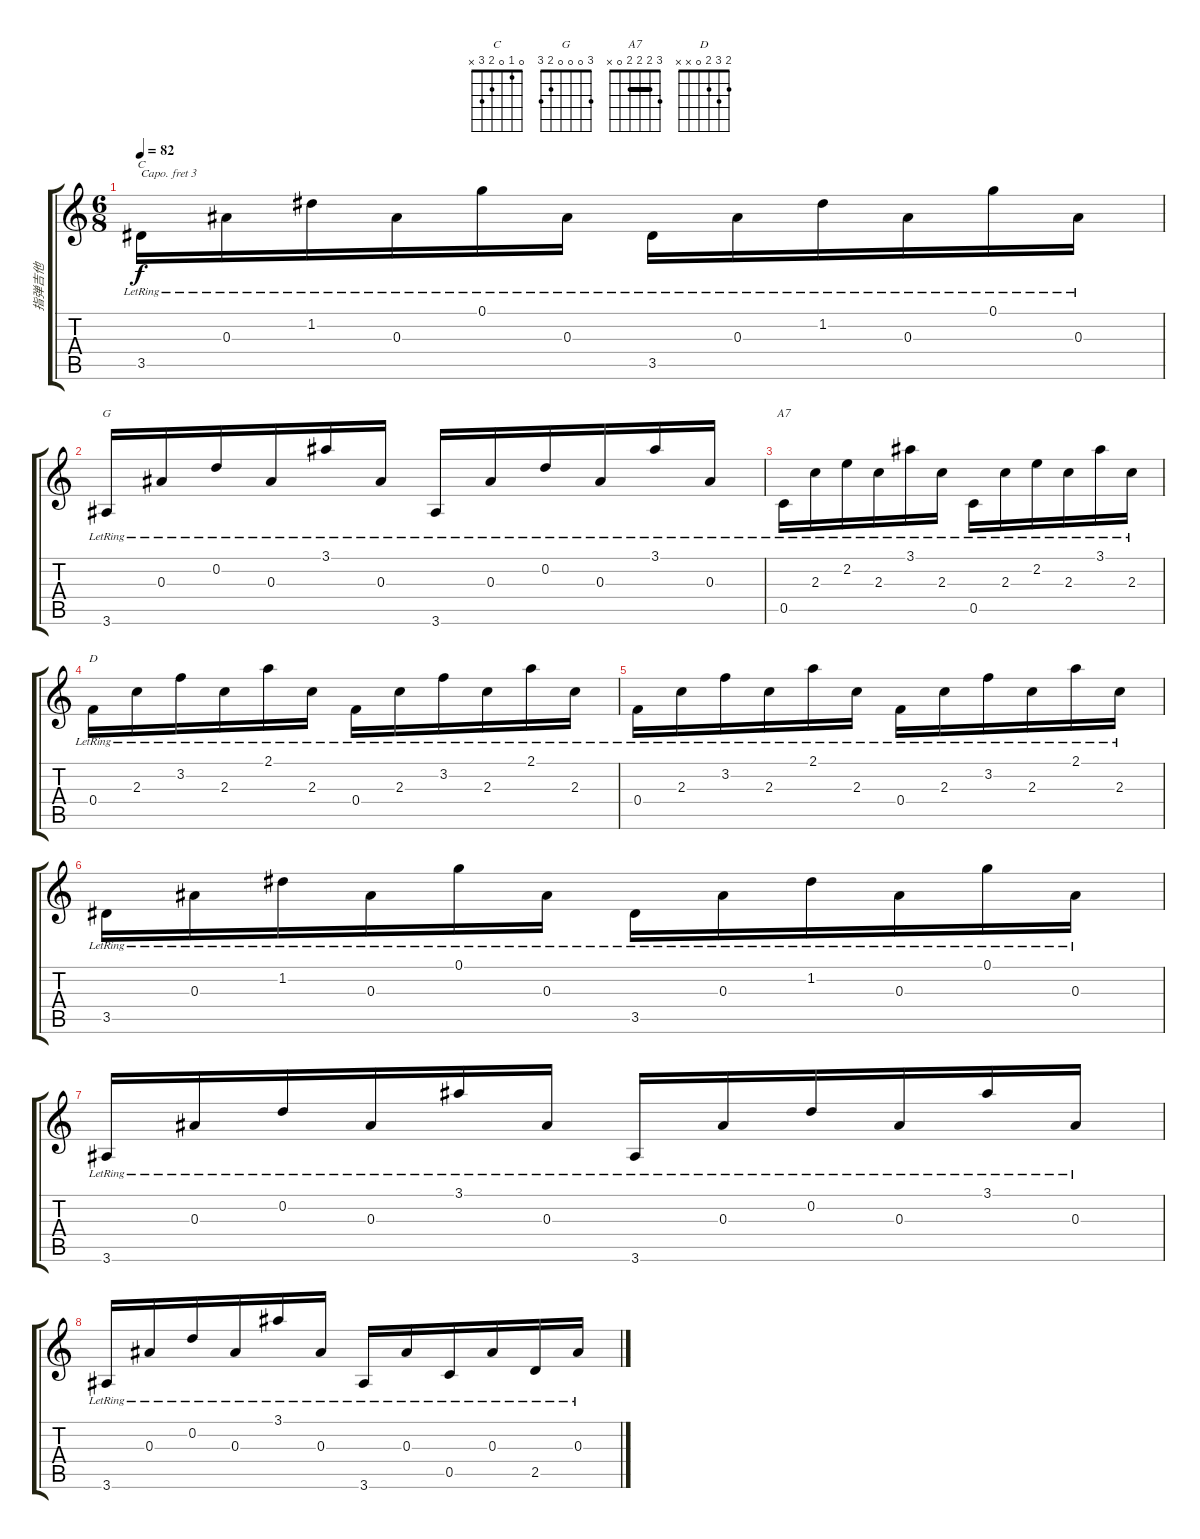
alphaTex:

\track ("指弹吉他" "指弹吉他") {instrument acousticguitarnylon}
\staff {score tabs}
\capo 3
\tuning (E4 B3 G3 D3 A2 E2) {hide}
\chord ("C" 0 1 0 2 3 x)
\chord ("G" 3 0 0 0 2 3)
\chord ("A7" 3 2 2 2 0 x) {barre 2}
\chord ("D" 2 3 2 0 x x)
\ts (6 8)
\tempo 82
\clef g2
\ks c
3.5{lr}.16{ch "C" dy f} 0.3{lr}.16 1.2{lr}.16 0.3{lr}.16 0.1{lr}.16 0.3{lr}.16 3.5{lr}.16 0.3{lr}.16 1.2{lr}.16 0.3{lr}.16 0.1{lr}.16 0.3{lr}.16 |
3.6{lr}.16{ch "G"} 0.3{lr}.16 0.2{lr}.16 0.3{lr}.16 3.1{lr}.16 0.3{lr}.16 3.6{lr}.16 0.3{lr}.16 0.2{lr}.16 0.3{lr}.16 3.1{lr}.16 0.3{lr}.16 |
0.5{lr}.16{ch "A7"} 2.3{lr}.16 2.2{lr}.16 2.3{lr}.16 3.1{lr}.16 2.3{lr}.16 0.5{lr}.16 2.3{lr}.16 2.2{lr}.16 2.3{lr}.16 3.1{lr}.16 2.3{lr}.16 |
0.4{lr}.16{ch "D"} 2.3{lr}.16 3.2{lr}.16 2.3{lr}.16 2.1{lr}.16 2.3{lr}.16 0.4{lr}.16 2.3{lr}.16 3.2{lr}.16 2.3{lr}.16 2.1{lr}.16 2.3{lr}.16 |
0.4{lr}.16 2.3{lr}.16 3.2{lr}.16 2.3{lr}.16 2.1{lr}.16 2.3{lr}.16 0.4{lr}.16 2.3{lr}.16 3.2{lr}.16 2.3{lr}.16 2.1{lr}.16 2.3{lr}.16 |
3.5{lr}.16 0.3{lr}.16 1.2{lr}.16 0.3{lr}.16 0.1{lr}.16 0.3{lr}.16 3.5{lr}.16 0.3{lr}.16 1.2{lr}.16 0.3{lr}.16 0.1{lr}.16 0.3{lr}.16 |
3.6{lr}.16 0.3{lr}.16 0.2{lr}.16 0.3{lr}.16 3.1{lr}.16 0.3{lr}.16 3.6{lr}.16 0.3{lr}.16 0.2{lr}.16 0.3{lr}.16 3.1{lr}.16 0.3{lr}.16 |
3.6{lr}.16 0.3{lr}.16 0.2{lr}.16 0.3{lr}.16 3.1{lr}.16 0.3{lr}.16 3.6{lr}.16 0.3{lr}.16 0.5{lr}.16 0.3{lr}.16 2.5{lr}.16 0.3{lr}.16
